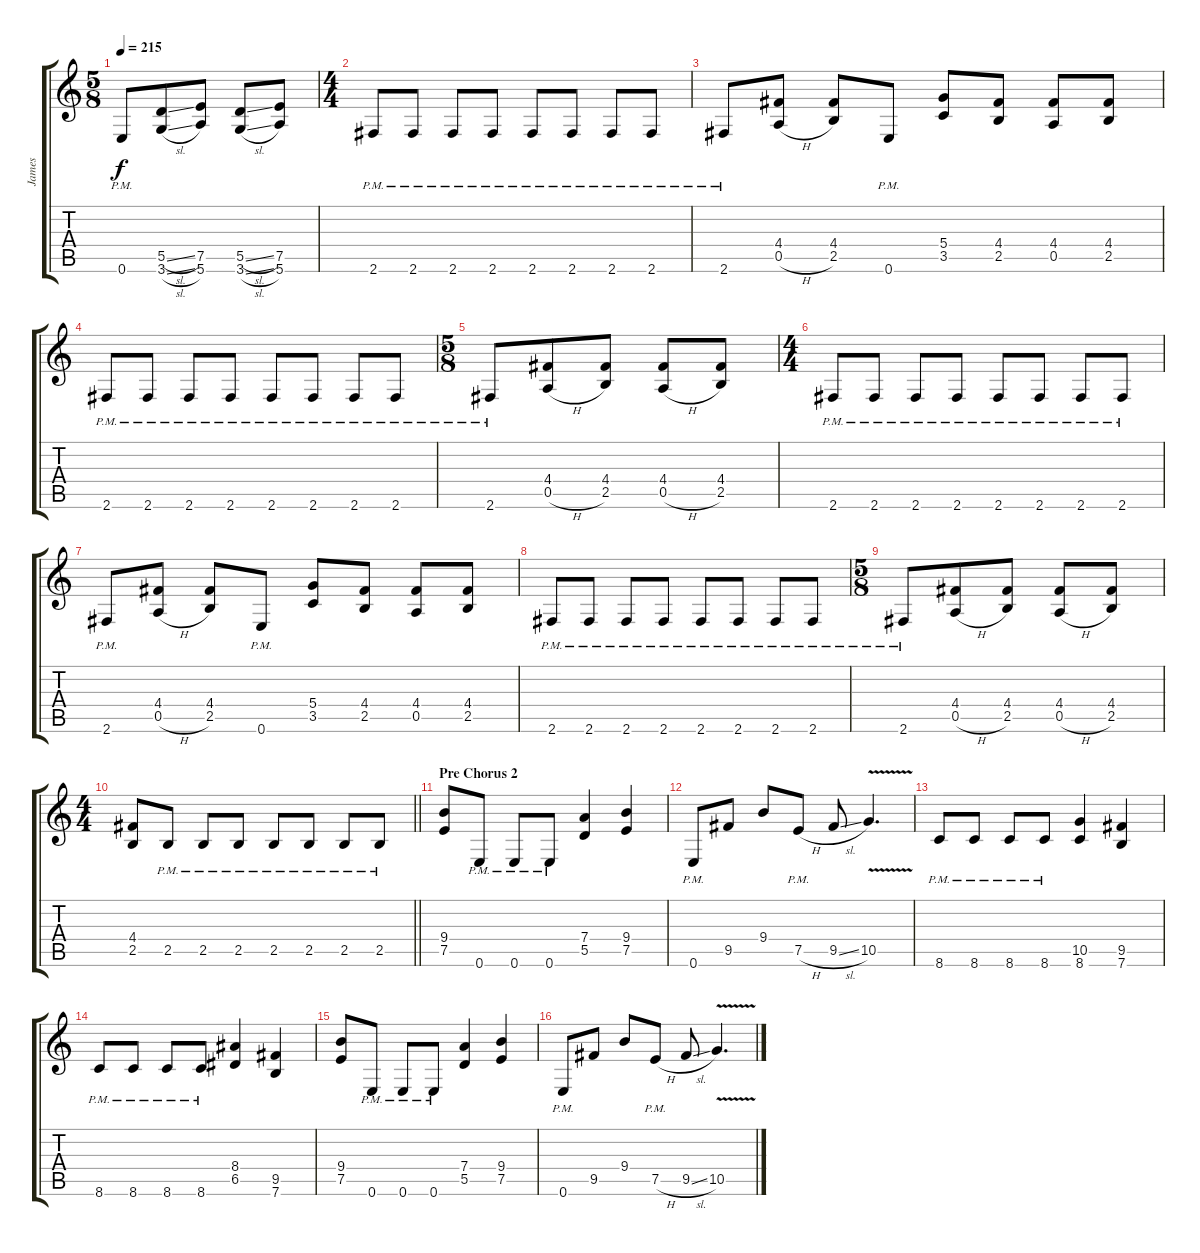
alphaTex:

\track ("James" "James") {instrument overdrivenguitar}
\staff {score tabs}
\tuning (E4 B3 G3 D3 A2 E2) {hide}
\ts (5 8)
\tempo 215
\clef g2
\ks c
0.6{pm}.8{dy f} (5.5{sl} 3.6{sl}).8 (7.5 5.6).8 (5.5{sl} 3.6{sl}).8 (7.5 5.6).8 |
\ts (4 4)
2.6{pm}.8 2.6{pm}.8 2.6{pm}.8 2.6{pm}.8 2.6{pm}.8 2.6{pm}.8 2.6{pm}.8 2.6{pm}.8 |
2.6{pm}.8 (4.4 0.5{h}).8 (4.4 2.5).8 0.6{pm}.8 (5.4 3.5).8 (4.4 2.5).8 (4.4 0.5).8 (4.4 2.5).8 |
2.6{pm}.8 2.6{pm}.8 2.6{pm}.8 2.6{pm}.8 2.6{pm}.8 2.6{pm}.8 2.6{pm}.8 2.6{pm}.8 |
\ts (5 8)
2.6{pm}.8 (4.4 0.5{h}).8 (4.4 2.5).8 (4.4 0.5{h}).8 (4.4 2.5).8 |
\ts (4 4)
2.6{pm}.8 2.6{pm}.8 2.6{pm}.8 2.6{pm}.8 2.6{pm}.8 2.6{pm}.8 2.6{pm}.8 2.6{pm}.8 |
2.6{pm}.8 (4.4 0.5{h}).8 (4.4 2.5).8 0.6{pm}.8 (5.4 3.5).8 (4.4 2.5).8 (4.4 0.5).8 (4.4 2.5).8 |
2.6{pm}.8 2.6{pm}.8 2.6{pm}.8 2.6{pm}.8 2.6{pm}.8 2.6{pm}.8 2.6{pm}.8 2.6{pm}.8 |
\ts (5 8)
2.6{pm}.8 (4.4 0.5{h}).8 (4.4 2.5).8 (4.4 0.5{h}).8 (4.4 2.5).8 |
\ts (4 4)
\barLineRight lightlight
(4.4 2.5).8 2.5{pm}.8 2.5{pm}.8 2.5{pm}.8 2.5{pm}.8 2.5{pm}.8 2.5{pm}.8 2.5{pm}.8 |
\section ("" "Pre Chorus 2")
(9.4 7.5).8 0.6{pm}.8 0.6{pm}.8 0.6{pm}.8 (7.4 5.5).4 (9.4 7.5).4 |
0.6{pm}.8 9.5.8 9.4.8 7.5{h pm}.8 9.5{sl}.8 10.5{v}.4{d} |
8.6{pm}.8 8.6{pm}.8 8.6{pm}.8 8.6{pm}.8 (10.5 8.6).4 (9.5 7.6).4 |
8.6{pm}.8 8.6{pm}.8 8.6{pm}.8 8.6{pm}.8 (8.4 6.5).4 (9.5 7.6).4 |
(9.4 7.5).8 0.6{pm}.8 0.6{pm}.8 0.6{pm}.8 (7.4 5.5).4 (9.4 7.5).4 |
0.6{pm}.8 9.5.8 9.4.8 7.5{h pm}.8 9.5{sl}.8 10.5{v}.4{d}
